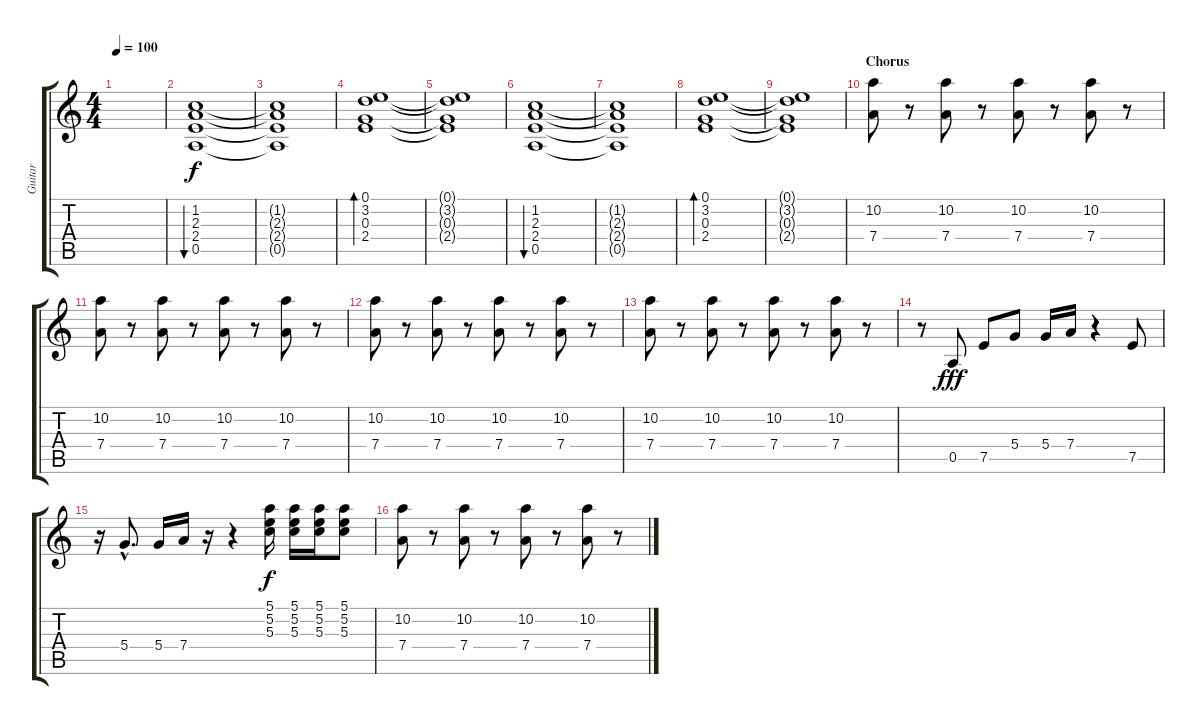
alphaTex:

\track ("Guitar" "Guitar") {instrument acousticguitarnylon}
\staff {score tabs}
\tuning (E4 B3 G3 D3 A2 E2) {hide}
\ts (4 4)
\tempo 100
\clef g2
\ks c
|
(1.2 2.3 2.4 0.5).1{bu 480} |
(1.2{t} 2.3{t} 2.4{t} 0.5{t}).1 |
(0.1 3.2 0.3 2.4).1{bd 480} |
(0.1{t} 3.2{t} 0.3{t} 2.4{t}).1 |
(1.2 2.3 2.4 0.5).1{bu 480} |
(1.2{t} 2.3{t} 2.4{t} 0.5{t}).1 |
(0.1 3.2 0.3 2.4).1{bd 480} |
(0.1{t} 3.2{t} 0.3{t} 2.4{t}).1 |
\section ("" "Chorus")
(10.2 7.4).8 r.8 (10.2 7.4).8 r.8 (10.2 7.4).8 r.8 (10.2 7.4).8 r.8 |
(10.2 7.4).8 r.8 (10.2 7.4).8 r.8 (10.2 7.4).8 r.8 (10.2 7.4).8 r.8 |
(10.2 7.4).8 r.8 (10.2 7.4).8 r.8 (10.2 7.4).8 r.8 (10.2 7.4).8 r.8 |
(10.2 7.4).8 r.8 (10.2 7.4).8 r.8 (10.2 7.4).8 r.8 (10.2 7.4).8 r.8 |
r.8 0.5.8{dy fff} 7.5.8 5.4.8 5.4.16 7.4.16 r.4 7.5.8 |
r.16 5.4{hac}.8{d} 5.4.16 7.4.16 r.16 r.4 (5.1 5.2 5.3).16{dy f} (5.1 5.2 5.3).16 (5.1 5.2 5.3).16 (5.1 5.2 5.3).8 |
(10.2 7.4).8 r.8 (10.2 7.4).8 r.8 (10.2 7.4).8 r.8 (10.2 7.4).8 r.8
